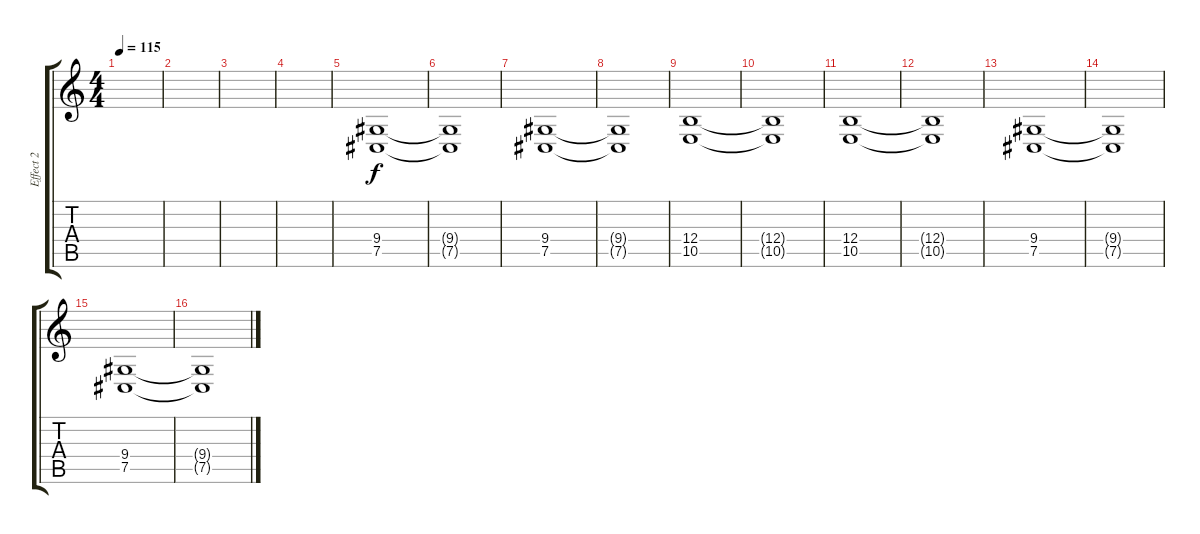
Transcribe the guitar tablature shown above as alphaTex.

\track ("Effect 2" "Effect 2") {instrument choiraahs}
\staff {score tabs}
\tuning (Db4 Ab3 E3 B2 Gb2 Db2) {hide}
\ts (4 4)
\tempo 115
\clef g2
\ks c
|
|
|
|
(9.4 7.5).1 |
(9.4{t} 7.5{t}).1 |
(9.4 7.5).1 |
(9.4{t} 7.5{t}).1 |
(12.4 10.5).1 |
(12.4{t} 10.5{t}).1 |
(12.4 10.5).1 |
(12.4{t} 10.5{t}).1 |
(9.4 7.5).1 |
(9.4{t} 7.5{t}).1 |
(9.4 7.5).1 |
(9.4{t} 7.5{t}).1
